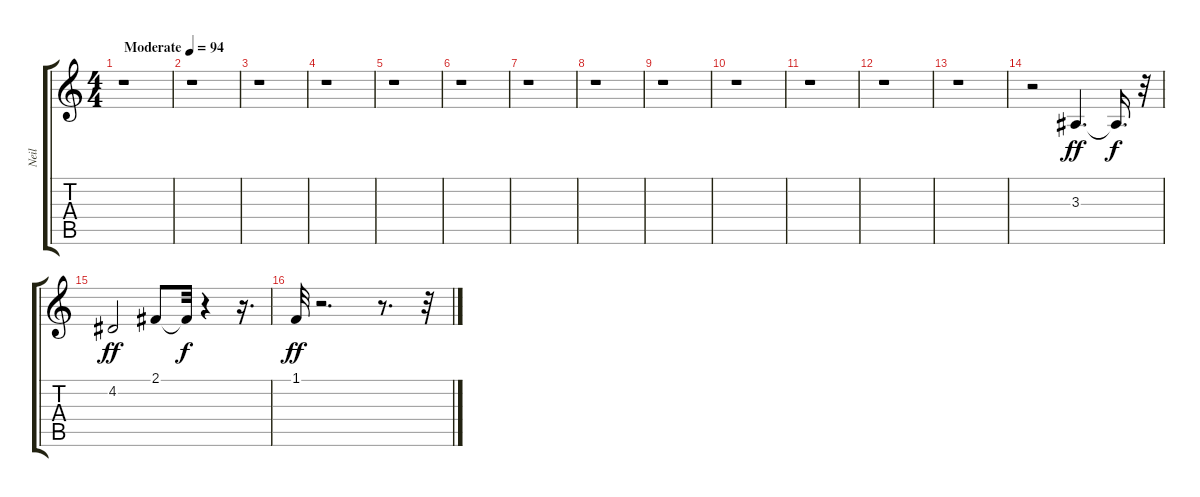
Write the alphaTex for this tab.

\track ("Neil" "Neil") {instrument electricpiano1}
\staff {score tabs}
\tuning (E4 B3 G3 D3 A2 E2) {hide}
\ts (4 4)
\tempo (94 "Moderate")
\clef g2
\ks c
r.1{dy ff instrument electricpiano1} |
r.1 |
r.1 |
r.1 |
r.1 |
r.1 |
r.1 |
r.1 |
r.1 |
r.1 |
r.1 |
r.1 |
r.1 |
r.2 3.3.4{d} 3.3{t}.16{d dy f} r.32 |
4.2.2{dy ff} 2.1.8 2.1{t}.32{dy f} r.4 r.16{d} |
1.1.32{dy ff} r.2{d} r.8{d} r.32
